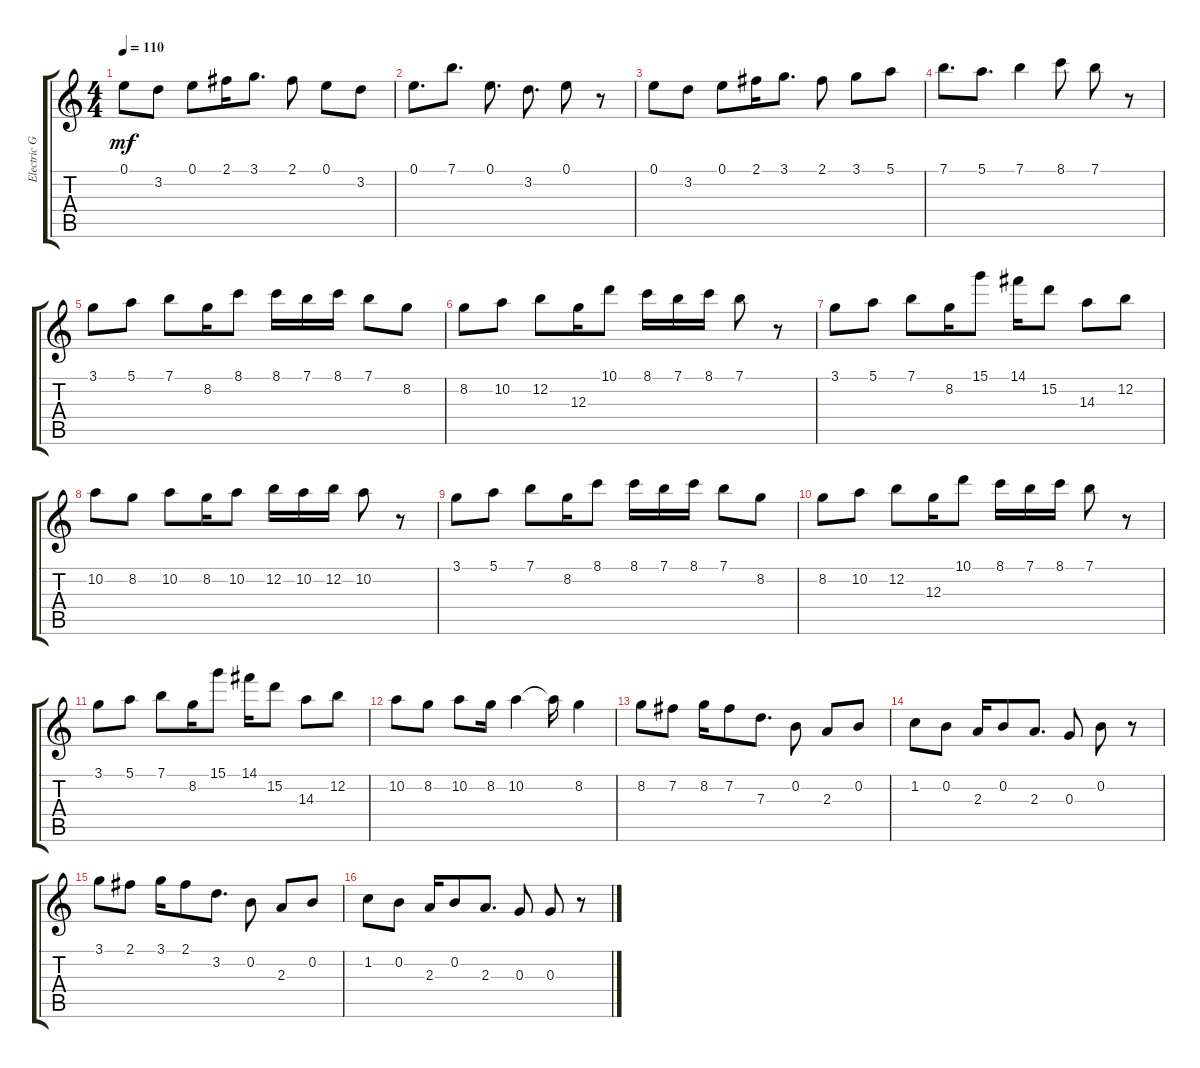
\track ("Electric Guitar" "Electric G") {instrument distortionguitar}
\staff {score tabs}
\tuning (E4 B3 G3 D3 A2 E2) {hide}
\ts (4 4)
\tempo 110
\clef g2
\ks c
0.1.8{dy mf} 3.2.8 0.1.8 2.1.16 3.1.8{d} 2.1.8 0.1.8 3.2.8 |
0.1.8{d} 7.1.8{d} 0.1.8{d} 3.2.8{d} 0.1.8 r.8 |
0.1.8 3.2.8 0.1.8 2.1.16 3.1.8{d} 2.1.8 3.1.8 5.1.8 |
7.1.8{d} 5.1.8{d} 7.1.4 8.1.8 7.1.8 r.8 |
3.1.8 5.1.8 7.1.8 8.2.16 8.1.8 8.1.16 7.1.16 8.1.16 7.1.8 8.2.8 |
8.2.8 10.2.8 12.2.8 12.3.16 10.1.8 8.1.16 7.1.16 8.1.16 7.1.8 r.8 |
3.1.8 5.1.8 7.1.8 8.2.16 15.1.8 14.1.16 15.2.8 14.3.8 12.2.8 |
10.2.8 8.2.8 10.2.8 8.2.16 10.2.8 12.2.16 10.2.16 12.2.16 10.2.8 r.8 |
3.1.8 5.1.8 7.1.8 8.2.16 8.1.8 8.1.16 7.1.16 8.1.16 7.1.8 8.2.8 |
8.2.8 10.2.8 12.2.8 12.3.16 10.1.8 8.1.16 7.1.16 8.1.16 7.1.8 r.8 |
3.1.8 5.1.8 7.1.8 8.2.16 15.1.8 14.1.16 15.2.8 14.3.8 12.2.8 |
10.2.8 8.2.8 10.2.8 8.2.16 10.2.4 10.2{t}.16 8.2.4 |
8.2.8 7.2.8 8.2.16 7.2.8 7.3.8{d} 0.2.8 2.3.8 0.2.8 |
1.2.8 0.2.8 2.3.16 0.2.8 2.3.8{d} 0.3.8 0.2.8 r.8 |
3.1.8 2.1.8 3.1.16 2.1.8 3.2.8{d} 0.2.8 2.3.8 0.2.8 |
1.2.8 0.2.8 2.3.16 0.2.8 2.3.8{d} 0.3.8 0.3.8 r.8
